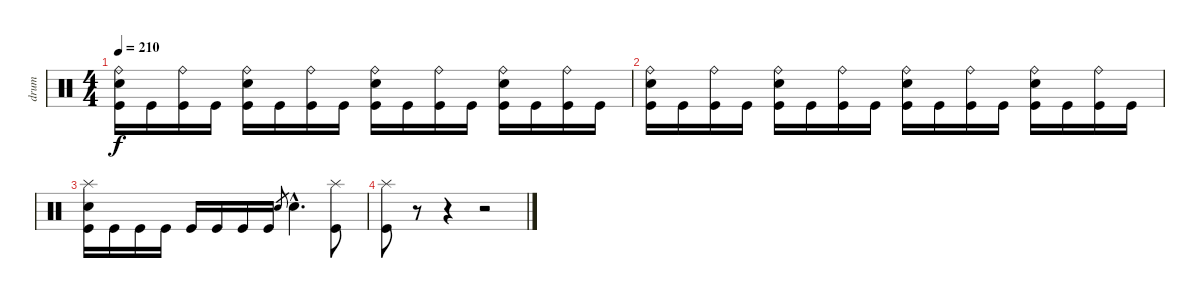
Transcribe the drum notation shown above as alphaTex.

\track ("drum" "drum") {instrument percussion}
\staff {score}
\articulation defaults
\ts (4 4)
\tempo 210
\clef neutral
\ks c
("Kick (hit)" "Electric Snare (hit)" "Ride (bell)").16{dy f} "Kick (hit)".16 ("Kick (hit)" "Ride (bell)").16 "Kick (hit)".16 ("Kick (hit)" "Electric Snare (hit)" "Ride (bell)").16 "Kick (hit)".16 ("Kick (hit)" "Ride (bell)").16 "Kick (hit)".16 ("Kick (hit)" "Electric Snare (hit)" "Ride (bell)").16 "Kick (hit)".16 ("Kick (hit)" "Ride (bell)").16 "Kick (hit)".16 ("Kick (hit)" "Electric Snare (hit)" "Ride (bell)").16 "Kick (hit)".16 ("Kick (hit)" "Ride (bell)").16 "Kick (hit)".16 |
("Kick (hit)" "Electric Snare (hit)" "Ride (bell)").16 "Kick (hit)".16 ("Kick (hit)" "Ride (bell)").16 "Kick (hit)".16 ("Kick (hit)" "Electric Snare (hit)" "Ride (bell)").16 "Kick (hit)".16 ("Kick (hit)" "Ride (bell)").16 "Kick (hit)".16 ("Kick (hit)" "Electric Snare (hit)" "Ride (bell)").16 "Kick (hit)".16 ("Kick (hit)" "Ride (bell)").16 "Kick (hit)".16 ("Kick (hit)" "Electric Snare (hit)" "Ride (bell)").16 "Kick (hit)".16 ("Kick (hit)" "Ride (bell)").16 "Kick (hit)".16 |
("Kick (hit)" "Electric Snare (hit)" "Splash (hit)").16 "Kick (hit)".16 "Kick (hit)".16 "Kick (hit)".16 "Kick (hit)".16 "Kick (hit)".16 "Kick (hit)".16 "Kick (hit)".16 "Electric Snare (hit)".8{gr} "Electric Snare (hit)"{hac}.4{d} ("Kick (hit)" "Splash (hit)").8 |
("Kick (hit)" "Splash (hit)").8 r.8 r.4 r.2
